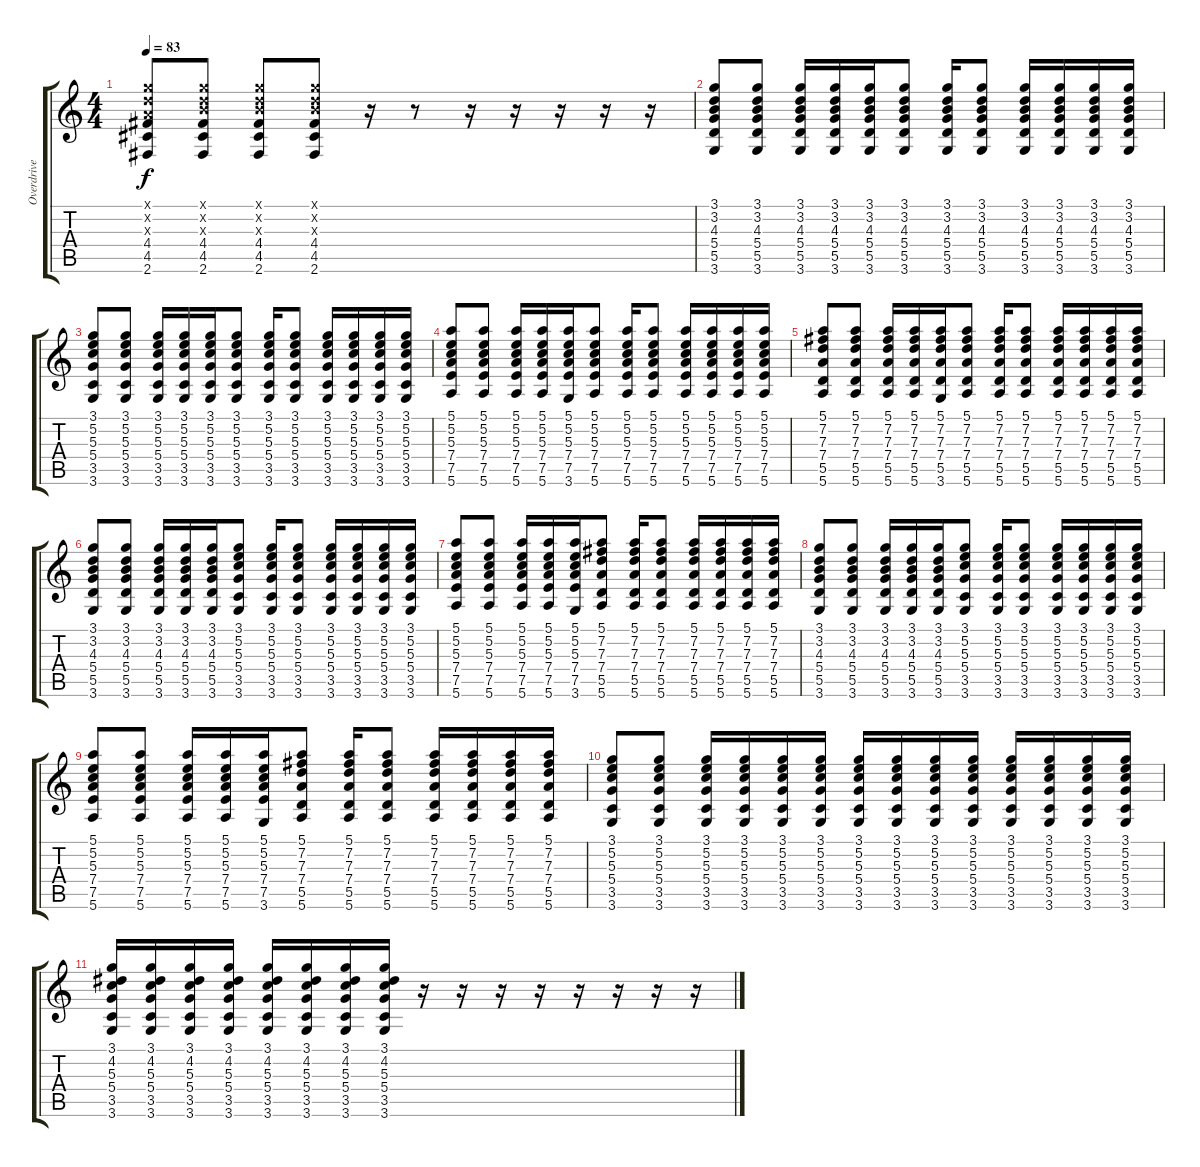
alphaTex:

\track ("Overdrive" "Overdrive") {instrument overdrivenguitar}
\staff {score tabs}
\tuning (E4 B3 G3 D3 A2 E2) {hide}
\ts (4 4)
\tempo 83
\clef g2
\ks c
(3.1{x} 3.2{x} 2.3{x} 4.4 4.5 2.6).8{dy f} (3.1{x} 3.2{x} 4.3{x} 4.4 4.5 2.6).8 (3.1{x} 3.2{x} 4.3{x} 4.4 4.5 2.6).8 (3.1{x} 3.2{x} 4.3{x} 4.4 4.5 2.6).8 r.16 r.8 r.16 r.16 r.16 r.16 r.16 |
(3.1 3.2 4.3 5.4 5.5 3.6).8 (3.1 3.2 4.3 5.4 5.5 3.6).8 (3.1 3.2 4.3 5.4 5.5 3.6).16 (3.1 3.2 4.3 5.4 5.5 3.6).16 (3.1 3.2 4.3 5.4 5.5 3.6).16 (3.1 3.2 4.3 5.4 5.5 3.6).8 (3.1 3.2 4.3 5.4 5.5 3.6).16 (3.1 3.2 4.3 5.4 5.5 3.6).8 (3.1 3.2 4.3 5.4 5.5 3.6).16 (3.1 3.2 4.3 5.4 5.5 3.6).16 (3.1 3.2 4.3 5.4 5.5 3.6).16 (3.1 3.2 4.3 5.4 5.5 3.6).16 |
(3.1 5.2 5.3 5.4 3.5 3.6).8 (3.1 5.2 5.3 5.4 3.5 3.6).8 (3.1 5.2 5.3 5.4 3.5 3.6).16 (3.1 5.2 5.3 5.4 3.5 3.6).16 (3.1 5.2 5.3 5.4 3.5 3.6).16 (3.1 5.2 5.3 5.4 3.5 3.6).8 (3.1 5.2 5.3 5.4 3.5 3.6).16 (3.1 5.2 5.3 5.4 3.5 3.6).8 (3.1 5.2 5.3 5.4 3.5 3.6).16 (3.1 5.2 5.3 5.4 3.5 3.6).16 (3.1 5.2 5.3 5.4 3.5 3.6).16 (3.1 5.2 5.3 5.4 3.5 3.6).16 |
(5.1 5.2 5.3 7.4 7.5 5.6).8 (5.1 5.2 5.3 7.4 7.5 5.6).8 (5.1 5.2 5.3 7.4 7.5 5.6).16 (5.1 5.2 5.3 7.4 7.5 5.6).16 (5.1 5.2 5.3 7.4 7.5 3.6).16 (5.1 5.2 5.3 7.4 7.5 5.6).8 (5.1 5.2 5.3 7.4 7.5 5.6).16 (5.1 5.2 5.3 7.4 7.5 5.6).8 (5.1 5.2 5.3 7.4 7.5 5.6).16 (5.1 5.2 5.3 7.4 7.5 5.6).16 (5.1 5.2 5.3 7.4 7.5 5.6).16 (5.1 5.2 5.3 7.4 7.5 5.6).16 |
(5.1 7.2 7.3 7.4 5.5 5.6).8 (5.1 7.2 7.3 7.4 5.5 5.6).8 (5.1 7.2 7.3 7.4 5.5 5.6).16 (5.1 7.2 7.3 7.4 5.5 5.6).16 (5.1 7.2 7.3 7.4 5.5 3.6).16 (5.1 7.2 7.3 7.4 5.5 5.6).8 (5.1 7.2 7.3 7.4 5.5 5.6).16 (5.1 7.2 7.3 7.4 5.5 5.6).8 (5.1 7.2 7.3 7.4 5.5 5.6).16 (5.1 7.2 7.3 7.4 5.5 5.6).16 (5.1 7.2 7.3 7.4 5.5 5.6).16 (5.1 7.2 7.3 7.4 5.5 5.6).16 |
(3.1 3.2 4.3 5.4 5.5 3.6).8 (3.1 3.2 4.3 5.4 5.5 3.6).8 (3.1 3.2 4.3 5.4 5.5 3.6).16 (3.1 3.2 4.3 5.4 5.5 3.6).16 (3.1 3.2 4.3 5.4 5.5 3.6).16 (3.1 5.2 5.3 5.4 3.5 3.6).8 (3.1 5.2 5.3 5.4 3.5 3.6).16 (3.1 5.2 5.3 5.4 3.5 3.6).8 (3.1 5.2 5.3 5.4 3.5 3.6).16 (3.1 5.2 5.3 5.4 3.5 3.6).16 (3.1 5.2 5.3 5.4 3.5 3.6).16 (3.1 5.2 5.3 5.4 3.5 3.6).16 |
(5.1 5.2 5.3 7.4 7.5 5.6).8 (5.1 5.2 5.3 7.4 7.5 5.6).8 (5.1 5.2 5.3 7.4 7.5 5.6).16 (5.1 5.2 5.3 7.4 7.5 5.6).16 (5.1 5.2 5.3 7.4 7.5 3.6).16 (5.1 7.2 7.3 7.4 5.5 5.6).8 (5.1 7.2 7.3 7.4 5.5 5.6).16 (5.1 7.2 7.3 7.4 5.5 5.6).8 (5.1 7.2 7.3 7.4 5.5 5.6).16 (5.1 7.2 7.3 7.4 5.5 5.6).16 (5.1 7.2 7.3 7.4 5.5 5.6).16 (5.1 7.2 7.3 7.4 5.5 5.6).16 |
(3.1 3.2 4.3 5.4 5.5 3.6).8 (3.1 3.2 4.3 5.4 5.5 3.6).8 (3.1 3.2 4.3 5.4 5.5 3.6).16 (3.1 3.2 4.3 5.4 5.5 3.6).16 (3.1 3.2 4.3 5.4 5.5 3.6).16 (3.1 5.2 5.3 5.4 3.5 3.6).8 (3.1 5.2 5.3 5.4 3.5 3.6).16 (3.1 5.2 5.3 5.4 3.5 3.6).8 (3.1 5.2 5.3 5.4 3.5 3.6).16 (3.1 5.2 5.3 5.4 3.5 3.6).16 (3.1 5.2 5.3 5.4 3.5 3.6).16 (3.1 5.2 5.3 5.4 3.5 3.6).16 |
(5.1 5.2 5.3 7.4 7.5 5.6).8 (5.1 5.2 5.3 7.4 7.5 5.6).8 (5.1 5.2 5.3 7.4 7.5 5.6).16 (5.1 5.2 5.3 7.4 7.5 5.6).16 (5.1 5.2 5.3 7.4 7.5 3.6).16 (5.1 7.2 7.3 7.4 5.5 5.6).8 (5.1 7.2 7.3 7.4 5.5 5.6).16 (5.1 7.2 7.3 7.4 5.5 5.6).8 (5.1 7.2 7.3 7.4 5.5 5.6).16 (5.1 7.2 7.3 7.4 5.5 5.6).16 (5.1 7.2 7.3 7.4 5.5 5.6).16 (5.1 7.2 7.3 7.4 5.5 5.6).16 |
(3.1 5.2 5.3 5.4 3.5 3.6).8 (3.1 5.2 5.3 5.4 3.5 3.6).8 (3.1 5.2 5.3 5.4 3.5 3.6).16 (3.1 5.2 5.3 5.4 3.5 3.6).16 (3.1 5.2 5.3 5.4 3.5 3.6).16 (3.1 5.2 5.3 5.4 3.5 3.6).16 (3.1 5.2 5.3 5.4 3.5 3.6).16 (3.1 5.2 5.3 5.4 3.5 3.6).16 (3.1 5.2 5.3 5.4 3.5 3.6).16 (3.1 5.2 5.3 5.4 3.5 3.6).16 (3.1 5.2 5.3 5.4 3.5 3.6).16 (3.1 5.2 5.3 5.4 3.5 3.6).16 (3.1 5.2 5.3 5.4 3.5 3.6).16 (3.1 5.2 5.3 5.4 3.5 3.6).16 |
(3.1 4.2 5.3 5.4 3.5 3.6).16 (3.1 4.2 5.3 5.4 3.5 3.6).16 (3.1 4.2 5.3 5.4 3.5 3.6).16 (3.1 4.2 5.3 5.4 3.5 3.6).16 (3.1 4.2 5.3 5.4 3.5 3.6).16 (3.1 4.2 5.3 5.4 3.5 3.6).16 (3.1 4.2 5.3 5.4 3.5 3.6).16 (3.1 4.2 5.3 5.4 3.5 3.6).16 r.16 r.16 r.16 r.16 r.16 r.16 r.16 r.16
